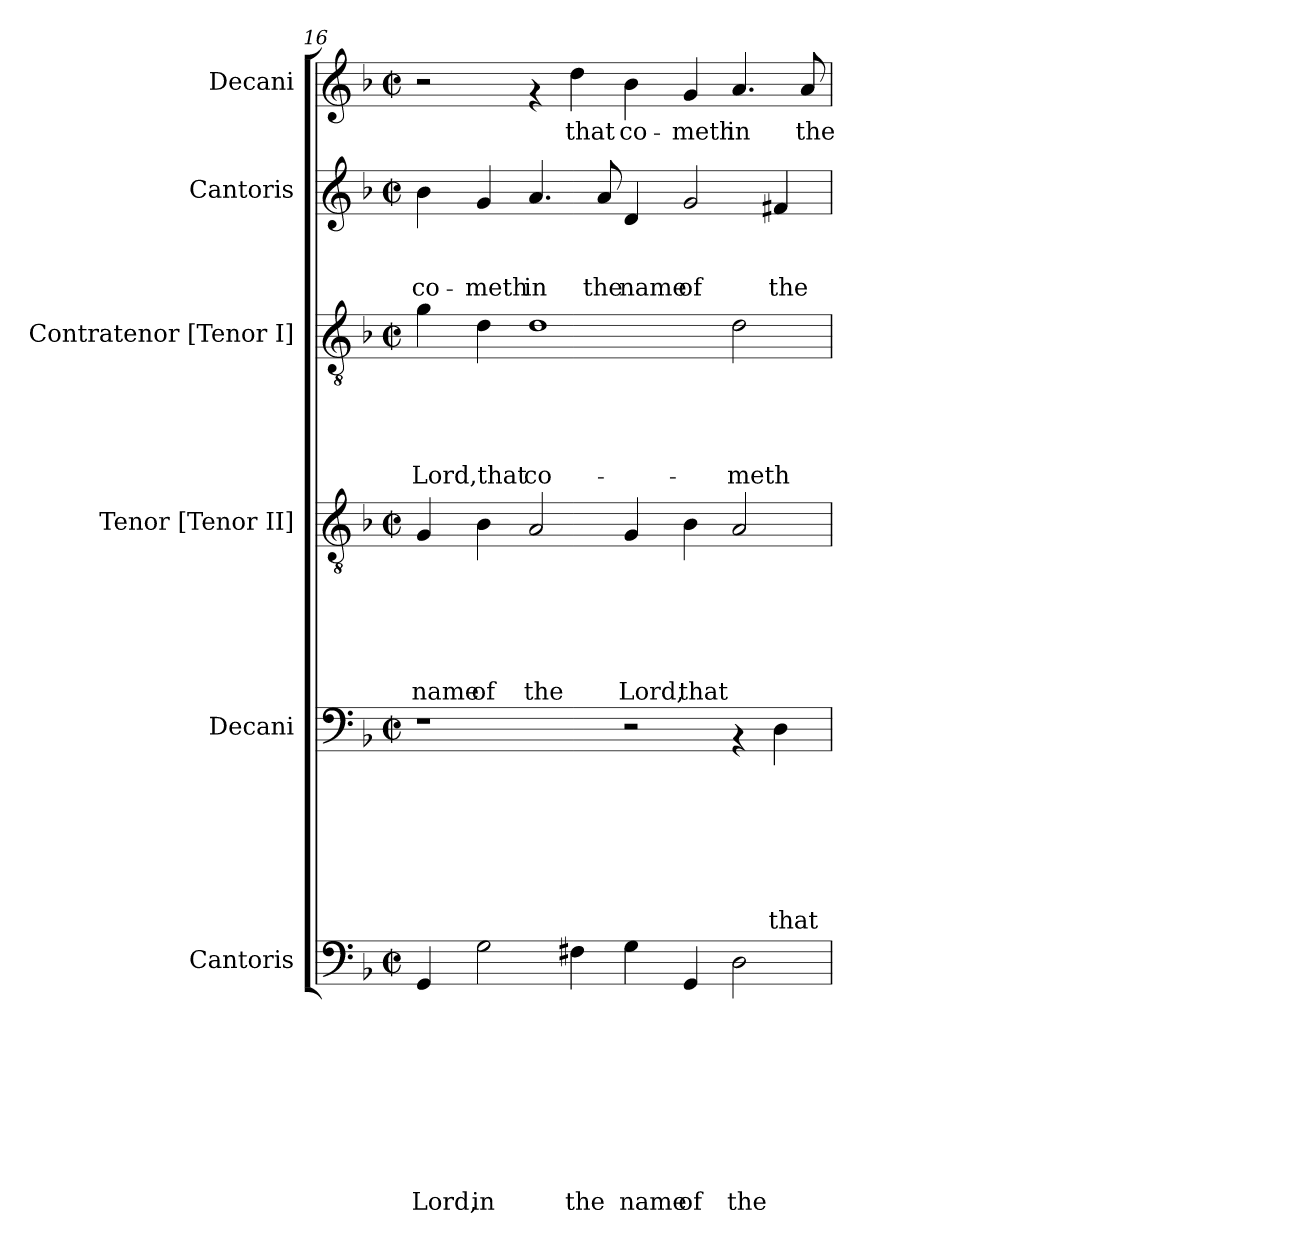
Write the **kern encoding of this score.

**kern	**text	**text	**text	**text	**text	**text	**text	**text	**text	**kern	**text	**text	**text	**text	**text	**text	**text	**kern	**text	**text	**text	**text	**text	**text	**kern	**text	**text	**text	**text	**text	**kern	**text	**text	**text	**kern	**text
*part6	*part6	*part6	*part6	*part6	*part6	*part6	*part6	*part6	*part6	*part5	*part5	*part5	*part5	*part5	*part5	*part5	*part5	*part4	*part4	*part4	*part4	*part4	*part4	*part4	*part3	*part3	*part3	*part3	*part3	*part3	*part2	*part2	*part2	*part2	*part1	*part1
*staff6	*staff6	*staff6	*staff6	*staff6	*staff6	*staff6	*staff6	*staff6	*staff6	*staff5	*staff5	*staff5	*staff5	*staff5	*staff5	*staff5	*staff5	*staff4	*staff4	*staff4	*staff4	*staff4	*staff4	*staff4	*staff3	*staff3	*staff3	*staff3	*staff3	*staff3	*staff2	*staff2	*staff2	*staff2	*staff1	*staff1
*I"Cantoris	*	*	*	*	*	*	*	*	*	*I"Decani	*	*	*	*	*	*	*	*I"Tenor [Tenor II]	*	*	*	*	*	*	*I"Contratenor [Tenor I]	*	*	*	*	*	*I"Cantoris	*	*	*	*I"Decani	*
*clefF4	*	*	*	*	*	*	*	*	*	*clefF4	*	*	*	*	*	*	*	*clefGv2	*	*	*	*	*	*	*clefGv2	*	*	*	*	*	*clefG2	*	*	*	*clefG2	*
*k[b-]	*	*	*	*	*	*	*	*	*	*k[b-]	*	*	*	*	*	*	*	*k[b-]	*	*	*	*	*	*	*k[b-]	*	*	*	*	*	*k[b-]	*	*	*	*k[b-]	*
*F:	*	*	*	*	*	*	*	*	*	*F:	*	*	*	*	*	*	*	*F:	*	*	*	*	*	*	*F:	*	*	*	*	*	*F:	*	*	*	*F:	*
*M2/2	*	*	*	*	*	*	*	*	*	*M2/2	*	*	*	*	*	*	*	*M2/2	*	*	*	*	*	*	*M2/2	*	*	*	*	*	*M2/2	*	*	*	*M2/2	*
*met(c|)	*	*	*	*	*	*	*	*	*	*met(c|)	*	*	*	*	*	*	*	*met(c|)	*	*	*	*	*	*	*met(c|)	*	*	*	*	*	*met(c|)	*	*	*	*met(c|)	*
=16	=16	=16	=16	=16	=16	=16	=16	=16	=16	=16	=16	=16	=16	=16	=16	=16	=16	=16	=16	=16	=16	=16	=16	=16	=16	=16	=16	=16	=16	=16	=16	=16	=16	=16	=16	=16
!	!	!	!	!	!	!	!	!	!LO:LY:b:rj	!	!	!	!	!	!	!	!	!	!	!	!	!	!	!LO:LY:b	!	!	!	!	!	!LO:LY:b	!	!	!	!LO:LY:b:rj	!	!
4GG/	.	.	.	.	.	.	.	.	Lord,	1r	.	.	.	.	.	.	.	4G/	.	.	.	.	.	name	4g\	.	.	.	.	Lord,that	4b-\	.	.	co-	2r	.
!	!	!	!	!	!	!	!	!	!LO:LY:b:rj	!	!	!	!	!	!	!	!	!	!	!	!	!	!	!LO:LY:b	!	!	!	!	!	!	!	!	!	!LO:LY:b:rj	!	!
2G\	.	.	.	.	.	.	.	.	in	.	.	.	.	.	.	.	.	4B-\	.	.	.	.	.	of	4d\	.	.	.	.	.	4g/	.	.	-meth	.	.
!	!	!	!	!	!	!	!	!	!	!	!	!	!	!	!	!	!	!	!	!	!	!	!	!LO:LY:b	!	!	!	!	!	!LO:LY:b	!	!	!	!LO:LY:b:rj	!	!
.	.	.	.	.	.	.	.	.	.	.	.	.	.	.	.	.	.	2A/	.	.	.	.	.	the	1d	.	.	.	.	co-	4.a/	.	.	in	4rf	.
!	!	!	!	!	!	!	!	!	!LO:LY:b:rj	!	!	!	!	!	!	!	!	!	!	!	!	!	!	!	!	!	!	!	!	!	!	!	!	!	!	!LO:LY:a:rj
4F#X\	.	.	.	.	.	.	.	.	the	.	.	.	.	.	.	.	.	.	.	.	.	.	.	.	.	.	.	.	.	.	.	.	.	.	4dd\	that
!	!	!	!	!	!	!	!	!	!	!	!	!	!	!	!	!	!	!	!	!	!	!	!	!	!	!	!	!	!	!	!	!	!	!LO:LY:b:rj	!	!
.	.	.	.	.	.	.	.	.	.	.	.	.	.	.	.	.	.	.	.	.	.	.	.	.	.	.	.	.	.	.	8a/	.	.	the	.	.
!	!	!	!	!	!	!	!	!	!LO:LY:b:rj	!	!	!	!	!	!	!	!	!	!	!	!	!	!	!LO:LY:b	!	!	!	!	!	!	!	!	!	!LO:LY:b:rj	!	!LO:LY:a:rj
4G\	.	.	.	.	.	.	.	.	name	2r	.	.	.	.	.	.	.	4G/	.	.	.	.	.	Lord,	.	.	.	.	.	.	4d/	.	.	name	4b-\	co-
!	!	!	!	!	!	!	!	!	!LO:LY:b:rj	!	!	!	!	!	!	!	!	!	!	!	!	!	!	!LO:LY:b	!	!	!	!	!	!	!	!	!	!LO:LY:b:rj	!	!LO:LY:a:rj
4GG/	.	.	.	.	.	.	.	.	of	.	.	.	.	.	.	.	.	4B-\	.	.	.	.	.	that	.	.	.	.	.	.	2g/	.	.	of	4g/	-meth
!	!	!	!	!	!	!	!	!	!LO:LY:b:rj	!	!	!	!	!	!	!	!	!	!	!	!	!	!	!	!	!	!	!	!	!LO:LY:b	!	!	!	!	!	!LO:LY:a:rj
2D\	.	.	.	.	.	.	.	.	the	4rAA	.	.	.	.	.	.	.	2A/	.	.	.	.	.	.	2d\	.	.	.	.	-meth	.	.	.	.	4.a/	in
!	!	!	!	!	!	!	!	!	!	!	!	!	!	!	!	!	!LO:LY:b:rj	!	!	!	!	!	!	!	!	!	!	!	!	!	!	!	!	!LO:LY:b:rj	!	!
.	.	.	.	.	.	.	.	.	.	4D\	.	.	.	.	.	.	that	.	.	.	.	.	.	.	.	.	.	.	.	.	4f#X/	.	.	the	.	.
!	!	!	!	!	!	!	!	!	!	!	!	!	!	!	!	!	!	!	!	!	!	!	!	!	!	!	!	!	!	!	!	!	!	!	!	!LO:LY:a:rj
.	.	.	.	.	.	.	.	.	.	.	.	.	.	.	.	.	.	.	.	.	.	.	.	.	.	.	.	.	.	.	.	.	.	.	8a/	the
=	=	=	=	=	=	=	=	=	=	=	=	=	=	=	=	=	=	=	=	=	=	=	=	=	=	=	=	=	=	=	=	=	=	=	=	=
*-	*-	*-	*-	*-	*-	*-	*-	*-	*-	*-	*-	*-	*-	*-	*-	*-	*-	*-	*-	*-	*-	*-	*-	*-	*-	*-	*-	*-	*-	*-	*-	*-	*-	*-	*-	*-
